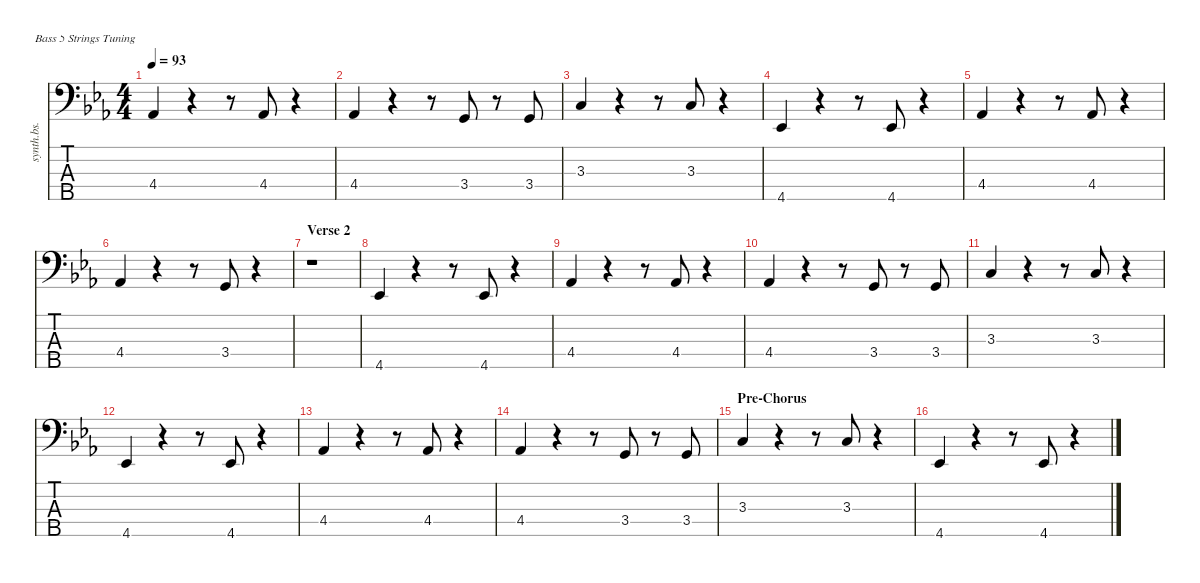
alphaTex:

\defaultSystemsLayout 4
\hideDynamics
\bracketExtendMode nobrackets
\otherSystemsTrackNameOrientation horizontal
\track ("Synthesizer Bass" "synth.bs.") {instrument synthbass1}
\staff {score tabs}
\tuning (G2 D2 A1 E1 B0)
\ts (4 4)
\tempo 93
\clef f4
\ks cminor
4.4{acc b}.4{dy mf} r.4 r.8 4.4{acc b}.8 r.4 |
4.4{acc b}.4 r.4 r.8 3.4{acc forcenatural}.8 r.8 3.4{acc forcenatural}.8 |
3.3{acc forcenatural}.4 r.4 r.8 3.3{acc forcenatural}.8 r.4 |
4.5{acc b}.4 r.4 r.8 4.5{acc b}.8 r.4 |
4.4{acc b}.4 r.4 r.8 4.4{acc b}.8 r.4 |
4.4{acc b}.4 r.4 r.8 3.4{acc forcenatural}.8 r.4 |
\section ("" "Verse 2")
r.1 |
4.5{acc b}.4 r.4 r.8 4.5{acc b}.8 r.4 |
4.4{acc b}.4 r.4 r.8 4.4{acc b}.8 r.4 |
4.4{acc b}.4 r.4 r.8 3.4{acc forcenatural}.8 r.8 3.4{acc forcenatural}.8 |
3.3{acc forcenatural}.4 r.4 r.8 3.3{acc forcenatural}.8 r.4 |
4.5{acc b}.4 r.4 r.8 4.5{acc b}.8 r.4 |
4.4{acc b}.4 r.4 r.8 4.4{acc b}.8 r.4 |
4.4{acc b}.4 r.4 r.8 3.4{acc forcenatural}.8 r.8 3.4{acc forcenatural}.8 |
\section ("" "Pre-Chorus")
3.3{acc forcenatural}.4 r.4 r.8 3.3{acc forcenatural}.8 r.4 |
4.5{acc b}.4 r.4 r.8 4.5{acc b}.8 r.4
